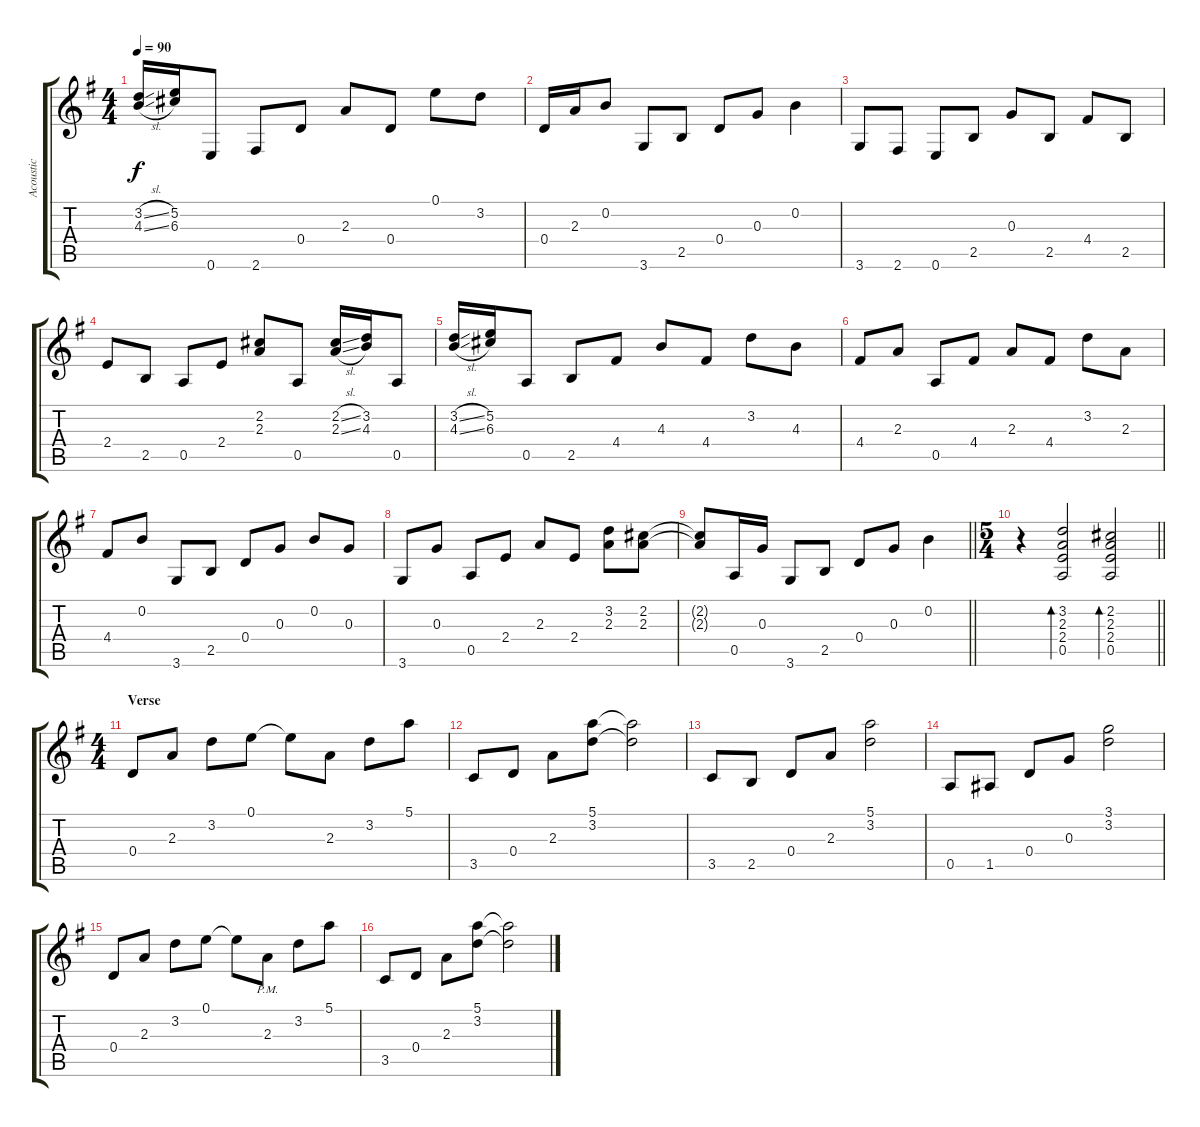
\track ("Acoustic" "Acoustic") {instrument acousticguitarsteel}
\staff {score tabs}
\tuning (E4 B3 G3 D3 A2 E2) {hide}
\ts (4 4)
\tempo 90
\clef g2
\ks g
(3.2{sl} 4.3{sl}).16{dy f} (5.2 6.3).16 0.6.8 2.6.8 0.4.8 2.3.8 0.4.8 0.1.8 3.2.8 |
0.4.16 2.3.16 0.2.8 3.6.8 2.5.8 0.4.8 0.3.8 0.2.4 |
3.6.8 2.6.8 0.6.8 2.5.8 0.3.8 2.5.8 4.4.8 2.5.8 |
2.4.8 2.5.8 0.5.8 2.4.8 (2.2 2.3).8 0.5.8 (2.2{sl} 2.3{sl}).16 (3.2 4.3).16 0.5.8 |
(3.2{sl} 4.3{sl}).16 (5.2 6.3).16 0.5.8 2.5.8 4.4.8 4.3.8 4.4.8 3.2.8 4.3.8 |
4.4.8 2.3.8 0.5.8 4.4.8 2.3.8 4.4.8 3.2.8 2.3.8 |
4.4.8 0.2.8 3.6.8 2.5.8 0.4.8 0.3.8 0.2.8 0.3.8 |
3.6.8 0.3.8 0.5.8 2.4.8 2.3.8 2.4.8 (3.2 2.3).8 (2.2 2.3).8 |
\barLineRight lightlight
(2.2{t} 2.3{t}).8 0.5.16 0.3.16 3.6.8 2.5.8 0.4.8 0.3.8 0.2.4 |
\ts (5 4)
\barLineRight lightlight
r.4 (3.2 2.3 2.4 0.5).2{bd 30} (2.2 2.3 2.4 0.5).2{bd 30} |
\ts (4 4)
\section ("" "Verse")
0.4.8 2.3.8 3.2.8 0.1.8 0.1{t}.8 2.3.8 3.2.8 5.1.8 |
3.5.8 0.4.8 2.3.8 (5.1 3.2).8 (5.1{t} 3.2{t}).2 |
3.5.8 2.5.8 0.4.8 2.3.8 (5.1 3.2).2 |
0.5.8 1.5.8 0.4.8 0.3.8 (3.1 3.2).2 |
0.4.8 2.3.8 3.2.8 0.1.8 0.1{t}.8 2.3{pm}.8 3.2.8 5.1.8 |
3.5.8 0.4.8 2.3.8 (5.1 3.2).8 (5.1{t} 3.2{t}).2
